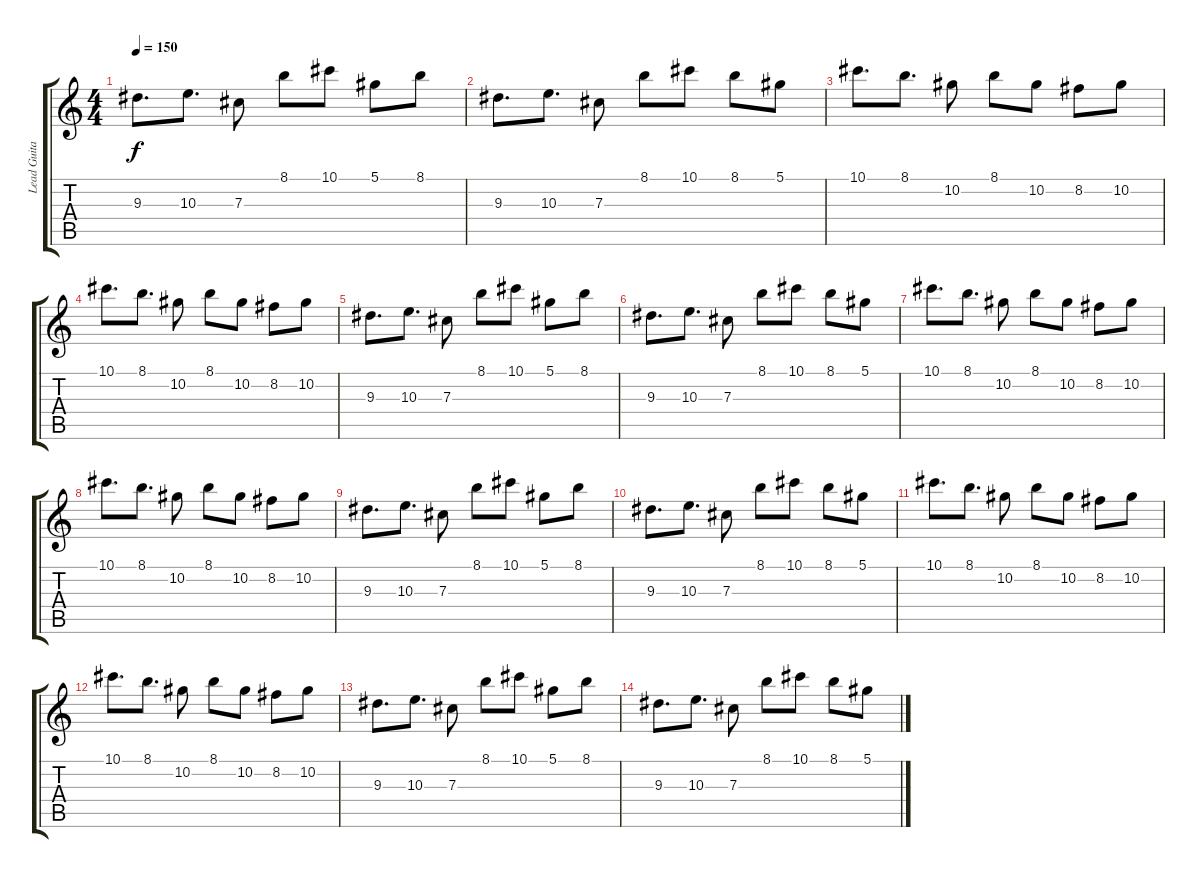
\track ("Lead Guitar" "Lead Guita") {instrument distortionguitar}
\staff {score tabs}
\tuning (Eb4 Bb3 Gb3 Db3 Ab2 Db2) {hide}
\ts (4 4)
\tempo 150
\clef g2
\ks c
9.3.8{d dy f} 10.3.8{d} 7.3.8 8.1.8 10.1.8 5.1.8 8.1.8 |
9.3.8{d} 10.3.8{d} 7.3.8 8.1.8 10.1.8 8.1.8 5.1.8 |
10.1.8{d} 8.1.8{d} 10.2.8 8.1.8 10.2.8 8.2.8 10.2.8 |
10.1.8{d} 8.1.8{d} 10.2.8 8.1.8 10.2.8 8.2.8 10.2.8 |
9.3.8{d} 10.3.8{d} 7.3.8 8.1.8 10.1.8 5.1.8 8.1.8 |
9.3.8{d} 10.3.8{d} 7.3.8 8.1.8 10.1.8 8.1.8 5.1.8 |
10.1.8{d} 8.1.8{d} 10.2.8 8.1.8 10.2.8 8.2.8 10.2.8 |
10.1.8{d} 8.1.8{d} 10.2.8 8.1.8 10.2.8 8.2.8 10.2.8 |
9.3.8{d} 10.3.8{d} 7.3.8 8.1.8 10.1.8 5.1.8 8.1.8 |
9.3.8{d} 10.3.8{d} 7.3.8 8.1.8 10.1.8 8.1.8 5.1.8 |
10.1.8{d} 8.1.8{d} 10.2.8 8.1.8 10.2.8 8.2.8 10.2.8 |
10.1.8{d} 8.1.8{d} 10.2.8 8.1.8 10.2.8 8.2.8 10.2.8 |
9.3.8{d} 10.3.8{d} 7.3.8 8.1.8 10.1.8 5.1.8 8.1.8 |
9.3.8{d} 10.3.8{d} 7.3.8 8.1.8 10.1.8 8.1.8 5.1.8
